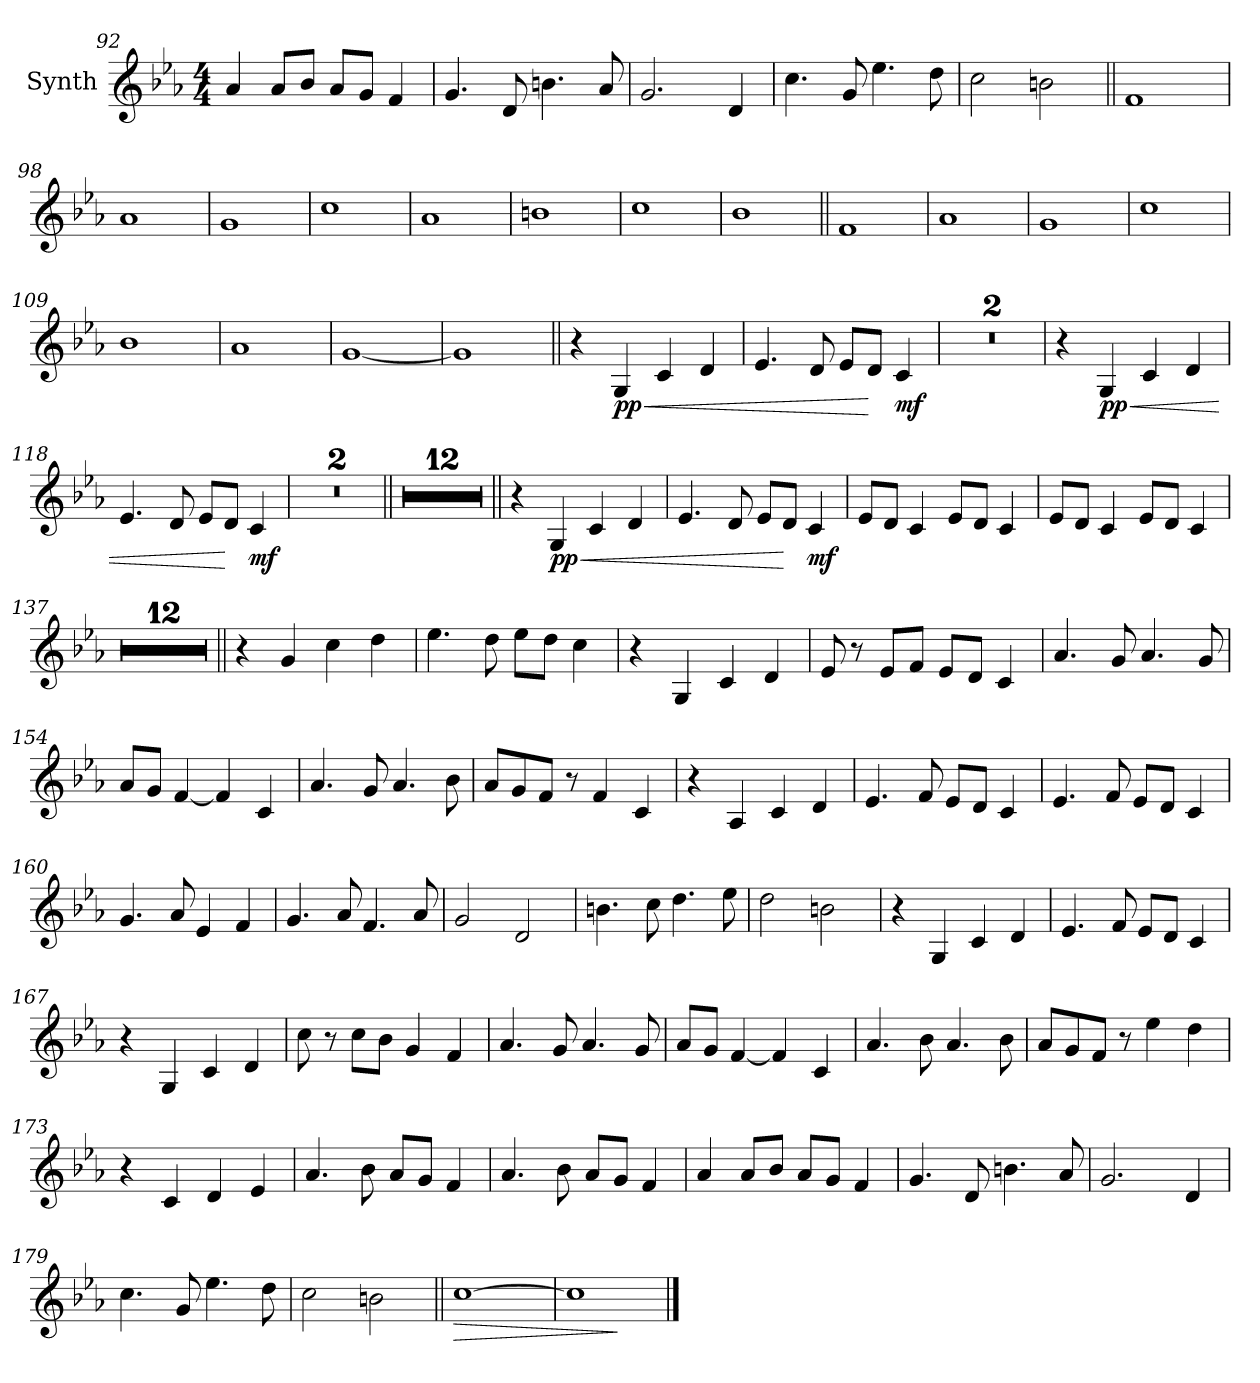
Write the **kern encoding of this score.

**kern	**dynam
*part1	*part1
*staff1	*staff1
*I"Synth	*
*I'Syn.	*
*clefG2	*
*k[b-e-a-]	*
*M4/4	*
=92	=92
4a-	.
8a-L	.
8b-J	.
8a-L	.
8gJ	.
4f	.
=93	=93
4.g	.
8d	.
4.bn	.
8a-	.
=94	=94
2.g	.
4d	.
=95	=95
4.cc	.
8g	.
4.ee-	.
8dd	.
=96	=96
2cc	.
2bn	.
=97||	=97||
1f!	.
=98	=98
1a-!	.
=99	=99
1g!	.
=100	=100
1cc!	.
=101	=101
1a-!	.
=102	=102
1bn!	.
=103	=103
1cc!	.
=104	=104
1b-!	.
=105||	=105||
1f!	.
=106	=106
1a-!	.
=107	=107
1g!	.
=108	=108
1cc!	.
=109	=109
1b-!	.
=110	=110
1a-!	.
=111	=111
[1g!	.
=112	=112
1g!]	.
=113||	=113||
4r	.
!	!LO:HP:b
!	!LO:DY:n=1:b
4G	< pp
4c	.
4d	.
=114	=114
4.e-	.
8d	.
8e-L	.
8dJ	[
!	!LO:DY:b
4c	mf
=115	=115
1r	.
=116	=116
1r	.
=117	=117
4r	.
!	!LO:HP:b
!	!LO:DY:n=1:b
4G	< pp
4c	.
4d	.
=118	=118
4.e-	.
8d	.
8e-L	.
8dJ	[
!	!LO:DY:b
4c	mf
=119	=119
1r	.
=120	=120
1r	.
=121||	=121||
1r	.
=122	=122
1r	.
=123	=123
1r	.
=124	=124
1r	.
=125	=125
1r	.
=126	=126
1r	.
=127	=127
1r	.
=128	=128
1r	.
=129	=129
1r	.
=130	=130
1r	.
=131	=131
1r	.
=132	=132
1r	.
=133||	=133||
4r	.
!	!LO:HP:b
!	!LO:DY:n=1:b
4G	< pp
4c	.
4d	.
=134	=134
4.e-	.
8d	.
8e-L	.
8dJ	[
!	!LO:DY:b
4c	mf
=135	=135
8e-L	.
8dJ	.
4c	.
8e-L	.
8dJ	.
4c	.
=136	=136
8e-L	.
8dJ	.
4c	.
8e-L	.
8dJ	.
4c	.
=137	=137
1r	.
=138	=138
1r	.
=139	=139
1r	.
=140	=140
1r	.
=141	=141
1r	.
=142	=142
1r	.
=143	=143
1r	.
=144	=144
1r	.
=145	=145
1r	.
=146	=146
1r	.
=147	=147
1r	.
=148	=148
1r	.
=149||	=149||
4r	.
4g!	.
4cc!	.
4dd!	.
=150	=150
4.ee-!	.
8dd!	.
8ee-!L	.
8dd!J	.
4cc!	.
=151	=151
4r	.
4G	.
4c	.
4d	.
=152	=152
8e-	.
8r	.
8e-L	.
8fJ	.
8e-L	.
8dJ	.
4c	.
=153	=153
4.a-	.
8g	.
4.a-	.
8g	.
=154	=154
8a-L	.
8gJ	.
[4f	.
4f]	.
4c	.
=155	=155
4.a-	.
8g	.
4.a-	.
8b-	.
=156	=156
8a-L	.
8g	.
8fJ	.
8r	.
4f	.
4c	.
=157	=157
4r	.
4A-	.
4c	.
4d	.
=158	=158
4.e-	.
8f	.
8e-L	.
8dJ	.
4c	.
=159	=159
4.e-	.
8f	.
8e-L	.
8dJ	.
4c	.
=160	=160
4.g	.
8a-	.
4e-	.
4f	.
=161	=161
4.g	.
8a-	.
4.f	.
8a-	.
=162	=162
2g	.
2d	.
=163	=163
4.bn!	.
8cc!	.
4.dd!	.
8ee-!	.
=164	=164
2dd!	.
2bn!	.
=165	=165
4r	.
4G	.
4c	.
4d	.
=166	=166
4.e-	.
8f	.
8e-L	.
8dJ	.
4c	.
=167	=167
4r	.
4G	.
4c	.
4d	.
=168	=168
8cc	.
8r	.
8ccL	.
8b-J	.
4g	.
4f	.
=169	=169
4.a-	.
8g	.
4.a-	.
8g	.
=170	=170
8a-L	.
8gJ	.
[4f	.
4f]	.
4c	.
=171	=171
4.a-	.
8b-	.
4.a-	.
8b-	.
=172	=172
8a-L	.
8g	.
8fJ	.
8r	.
4ee-	.
4dd	.
=173	=173
4r	.
4c	.
4d	.
4e-	.
=174	=174
4.a-	.
8b-	.
8a-L	.
8gJ	.
4f	.
=175	=175
4.a-	.
8b-	.
8a-L	.
8gJ	.
4f	.
=176	=176
4a-	.
8a-L	.
8b-J	.
8a-L	.
8gJ	.
4f	.
=177	=177
4.g	.
8d	.
4.bn	.
8a-	.
=178	=178
2.g	.
4d	.
=179	=179
4.cc	.
8g	.
4.ee-	.
8dd	.
=180	=180
2cc	.
2bn	.
=181||	=181||
!	!LO:HP:b
[1cc	>
=182	=182
1cc]	.
.	]
==	==
*-	*-
